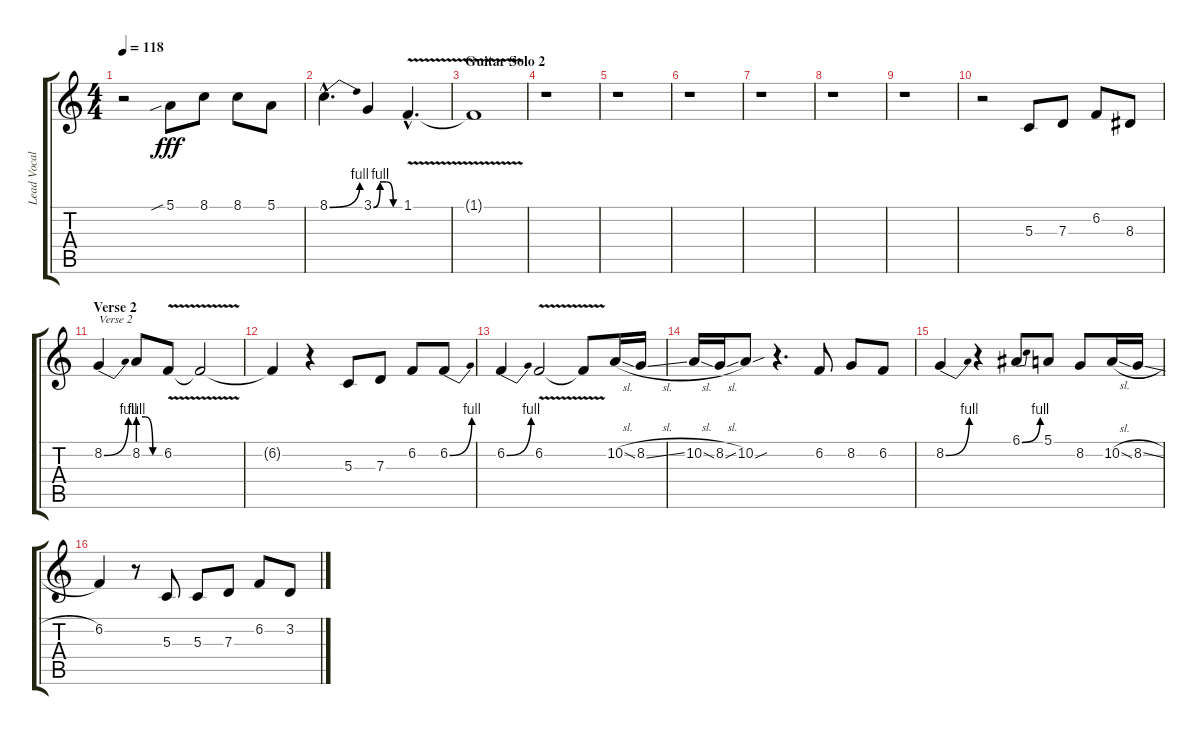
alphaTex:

\track ("Lead Vocal" "Lead Vocal") {instrument tenorsax}
\staff {score tabs}
\tuning (E4 B3 G3 D3 A2 E2) {hide}
\ts (4 4)
\tempo 118
\clef g2
\ks c
r.2{dy fff} 5.1{sib}.8 8.1.8 8.1.8 5.1.8 |
8.1{be (bend 0 0 60 4) hac}.4{d} 3.1{be (custom 0 0 15 4 30 4 45 0 60 0)}.4 1.1{v hac}.4{d} |
\section ("" "Guitar Solo 2")
1.1{t}.1 |
r.1 |
r.1 |
r.1 |
r.1 |
r.1 |
r.1 |
r.2 5.3.8 7.3.8 6.2.8 8.3.8 |
\section ("" "Verse 2")
8.2{be (bend 0 0 60 4)}.4{txt "Verse 2"} 8.2{be (custom 0 4 20 4 40 0 60 0)}.8 6.2{v}.8 6.2{t}.2 |
6.2{t}.4 r.4 5.3.8 7.3.8 6.2.8 6.2{be (bend 0 0 60 4)}.8 |
6.2{be (bend 0 0 60 4)}.4 6.2{v}.2 6.2{t}.8 10.2{sl}.16 8.2{sl}.16 |
10.2{sl}.16 8.2{sl}.16 10.2{sou}.8 r.4{d} 6.2.8 8.2.8 6.2.8 |
8.2{be (bend 0 0 60 4)}.4 r.4 6.1{be (bend 0 0 60 4)}.8 5.1.8 8.2.8 10.2{sl}.16 8.2{sl}.16 |
6.2.4 r.8 5.3.8 5.3.8 7.3.8 6.2.8 3.2.8
